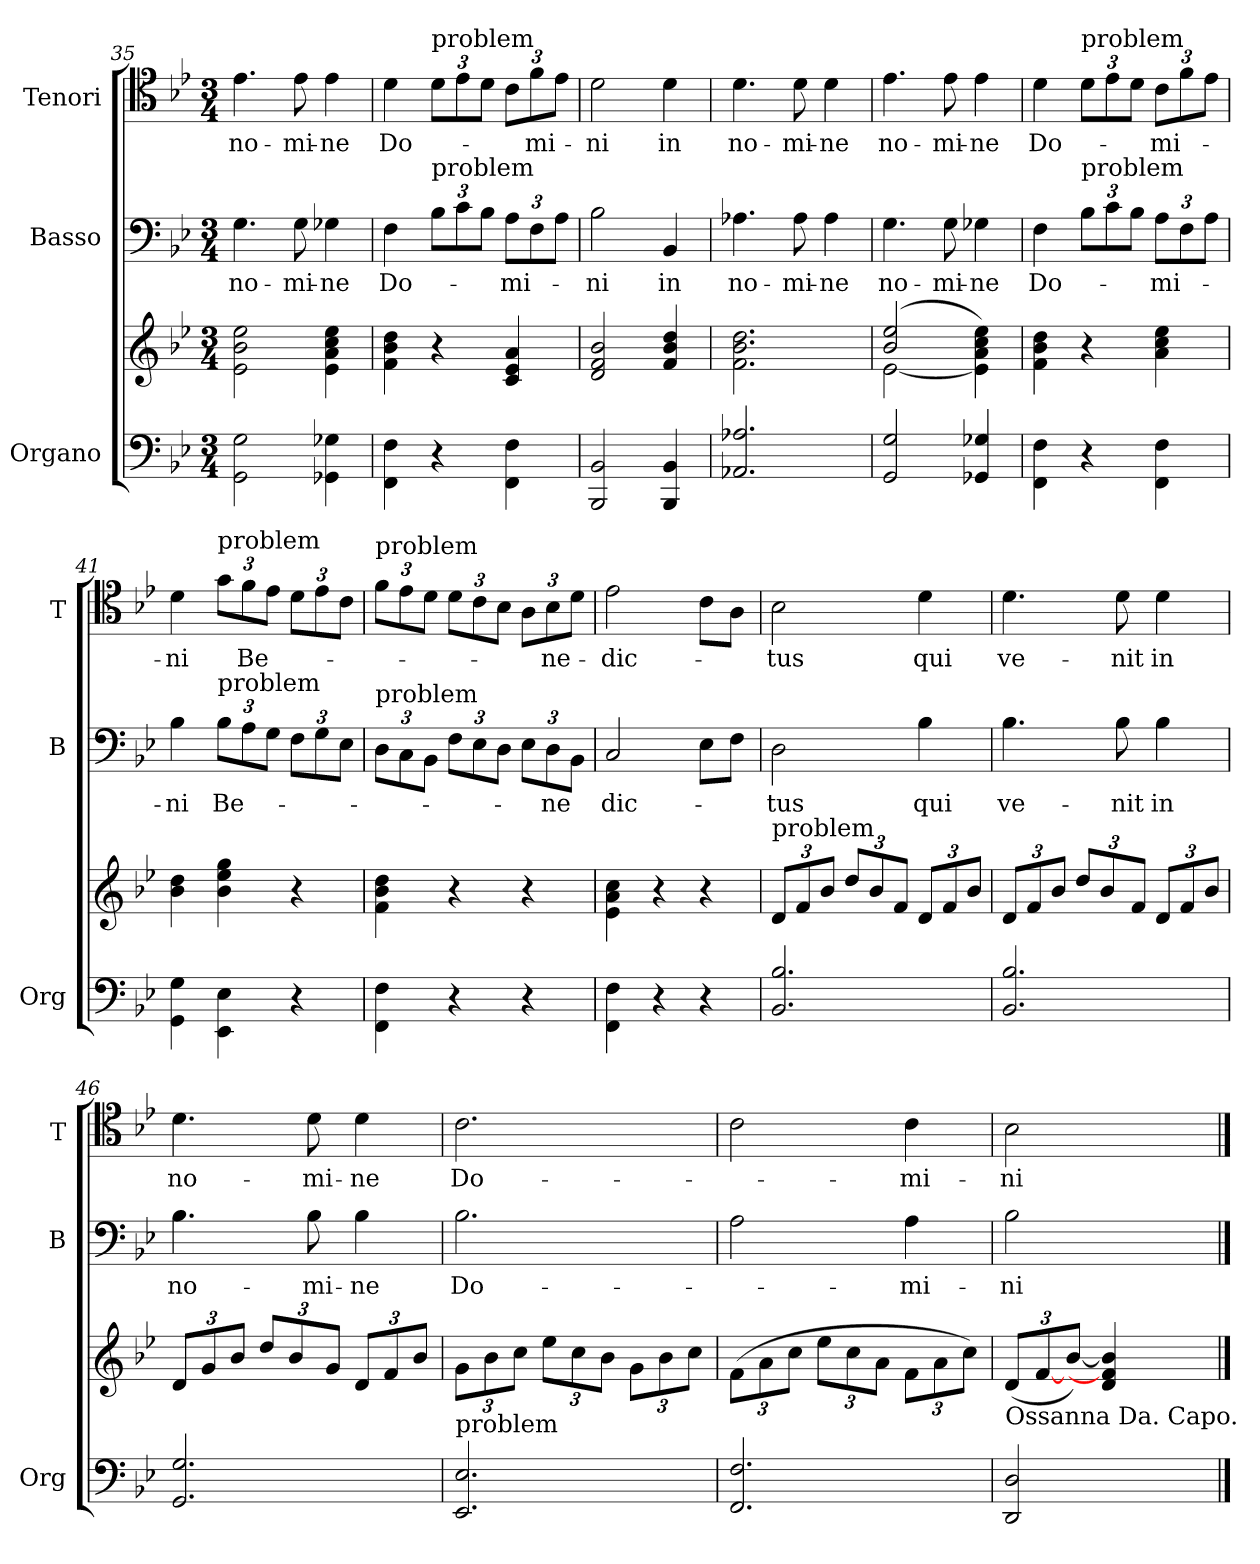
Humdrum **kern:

**kern	**kern	**kern	**text	**kern	**text
*part3	*part3	*part2	*part2	*part1	*part1
*staff4	*staff3	*staff2	*staff2	*staff1	*staff1
*I"Organo	*	*I"Basso	*	*I"Tenori	*
*I'Org	*	*I'B	*	*I'T	*
*clefF4	*clefG2	*clefF4	*	*clefC4	*
*k[b-e-]	*k[b-e-]	*k[b-e-]	*	*k[b-e-]	*
*M3/4	*M3/4	*M3/4	*	*M3/4	*
=35	=35	=35	=35	=35	=35
2GG\ 2G\	2e-\ 2b-\ 2ee-\	4.G\	no-	4.e-\	no-
.	.	8G\	-mi-	8e-\	-mi-
4GG-X\ 4G-X\	4e-\ 4a\ 4cc\ 4ee-\	4G-X\	-ne	4e-\	-ne
=36	=36	=36	=36	=36	=36
4FF\ 4F\	4f\ 4b-\ 4dd\	4F\	Do-	4d\	Do-
!	!	!	!	!LO:TX:a:t=problem	!
!	!	!LO:TX:a:t=problem	!	!	!
4r	4r	12B-\L	.	12d\L	.
.	.	12c\	.	12e-\	.
.	.	12B-\J	.	12d\J	.
4FF\ 4F\	4c/ 4e-/ 4a/	12A\L	-mi-	12c\L	.
.	.	12F\	.	12f\	-mi-
.	.	12A\J	.	12e-\J	.
=37	=37	=37	=37	=37	=37
2BBB-/ 2BB-/	2d/ 2f/ 2b-/	2B-\	-ni	2d\	-ni
4BBB-/ 4BB-/	4f/ 4b-/ 4dd/	4BB-/	in	4d\	in
=38	=38	=38	=38	=38	=38
2.AA-X/ 2.A-X/	2.f\ 2.b-\ 2.dd\	4.A-X\	no-	4.d\	no-
.	.	8A-\	-mi-	8d\	-mi-
.	.	4A-\	-ne	4d\	-ne
=39	=39	=39	=39	=39	=39
*	*^	*	*	*	*
2GG/ 2G/	(2b-/ 2ee-/	[2e-\	4.G\	no-	4.e-\	no-
.	.	.	8G\	-mi-	8e-\	-mi-
4GG-X/ 4G-X/	4e-]\ 4a\ 4cc\ 4ee-\)	4ryy	4G-X\	-ne	4e-\	-ne
*	*v	*v	*	*	*	*
=40	=40	=40	=40	=40	=40
4FF\ 4F\	4f\ 4b-\ 4dd\	4F\	Do-	4d\	Do-
!	!	!	!	!LO:TX:a:t=problem	!
!	!	!LO:TX:a:t=problem	!	!	!
4r	4r	12B-\L	.	12d\L	.
.	.	12c\	.	12e-\	.
.	.	12B-\J	.	12d\J	.
4FF\ 4F\	4a\ 4cc\ 4ee-\	12A\L	-mi-	12c\L	-mi-
.	.	12F\	.	12f\	.
.	.	12A\J	.	12e-\J	.
=41	=41	=41	=41	=41	=41
4GG\ 4G\	4b-\ 4dd\	4B-\	-ni	4d\	-ni
!	!	!	!	!LO:TX:a:t=problem	!
!	!	!LO:TX:a:t=problem	!	!	!
4EE-\ 4E-\	4b-\ 4ee-\ 4gg\	12B-\L	Be-	12g\L	.
.	.	12A\	.	12f\	Be-
.	.	12G\J	.	12e-\J	.
4r	4r	12F\L	.	12d\L	.
.	.	12G\	.	12e-\	.
.	.	12E-\J	.	12c\J	.
=42	=42	=42	=42	=42	=42
!	!	!	!	!LO:TX:a:t=problem	!
!	!	!LO:TX:a:t=problem	!	!	!
4FF\ 4F\	4f\ 4b-\ 4dd\	12D\L	.	12f\L	.
.	.	12C\	.	12e-\	.
.	.	12BB-\J	.	12d\J	.
4r	4r	12F\L	.	12d\L	.
.	.	12E-\	.	12c\	.
.	.	12D\J	.	12B-\J	.
4r	4r	12E-\L	.	12A\L	.
.	.	12D\	-ne	12B-\	-ne-
.	.	12BB-\J	.	12d\J	.
=43	=43	=43	=43	=43	=43
4FF\ 4F\	4e-\ 4a\ 4cc\	2C/	dic-	2e-\	-dic-
4r	4r	.	.	.	.
4r	4r	8E-\L	.	8c\L	.
.	.	8F\J	.	8A\J	.
=44	=44	=44	=44	=44	=44
!	!LO:TX:a:t=problem	!	!	!	!
2.BB-/ 2.B-/	12d/L	2D\	-tus	2B-\	-tus
.	12f/	.	.	.	.
.	12b-/J	.	.	.	.
.	12dd/L	.	.	.	.
.	12b-/	.	.	.	.
.	12f/J	.	.	.	.
.	12d/L	4B-\	qui	4d\	qui
.	12f/	.	.	.	.
.	12b-/J	.	.	.	.
=45	=45	=45	=45	=45	=45
2.BB-/ 2.B-/	12d/L	4.B-\	ve-	4.d\	ve-
.	12f/	.	.	.	.
.	12b-/J	.	.	.	.
.	12dd/L	.	.	.	.
.	12b-/	.	.	.	.
.	.	8B-\	-nit	8d\	-nit
.	12f/J	.	.	.	.
.	12d/L	4B-\	in	4d\	in
.	12f/	.	.	.	.
.	12b-/J	.	.	.	.
=46	=46	=46	=46	=46	=46
2.GG/ 2.G/	12d/L	4.B-\	no-	4.d\	no-
.	12g/	.	.	.	.
.	12b-/J	.	.	.	.
.	12dd/L	.	.	.	.
.	12b-/	.	.	.	.
.	.	8B-\	-mi-	8d\	-mi-
.	12g/J	.	.	.	.
.	12d/L	4B-\	-ne	4d\	-ne
.	12f/	.	.	.	.
.	12b-/J	.	.	.	.
=47	=47	=47	=47	=47	=47
!LO:TX:a:t=problem	!	!	!	!	!
2.EE-/ 2.E-/	12g\L	2.B-\	Do-	2.c\	Do-
.	12b-\	.	.	.	.
.	12cc\J	.	.	.	.
.	12ee-\L	.	.	.	.
.	12cc\	.	.	.	.
.	12b-\J	.	.	.	.
.	12g\L	.	.	.	.
.	12b-\	.	.	.	.
.	12cc\J	.	.	.	.
=48	=48	=48	=48	=48	=48
2.FF/ 2.F/	(12f\L	2A\	.	2c\	.
.	12a\	.	.	.	.
.	12cc\J	.	.	.	.
.	12ee-\L	.	.	.	.
.	12cc\	.	.	.	.
.	12a\J	.	.	.	.
.	12f\L	4A\	-mi-	4c\	-mi-
.	12a\	.	.	.	.
.	12cc\J)	.	.	.	.
=49	=49	=49	=49	=49	=49
!	!LO:TX:b:t=Ossanna Da. Capo.	!	!	!	!
2DD/ 2D/	(12d/L	2B-\	-ni	2B-\	-ni
.	[12f/	.	.	.	.
.	[12b-/J)	.	.	.	.
.	4d/ 4f]/ 4b-]/	.	.	.	.
4ryy	4ryy	4ryy	.	4ryy	.
==	==	==	==	==	==
*-	*-	*-	*-	*-	*-
